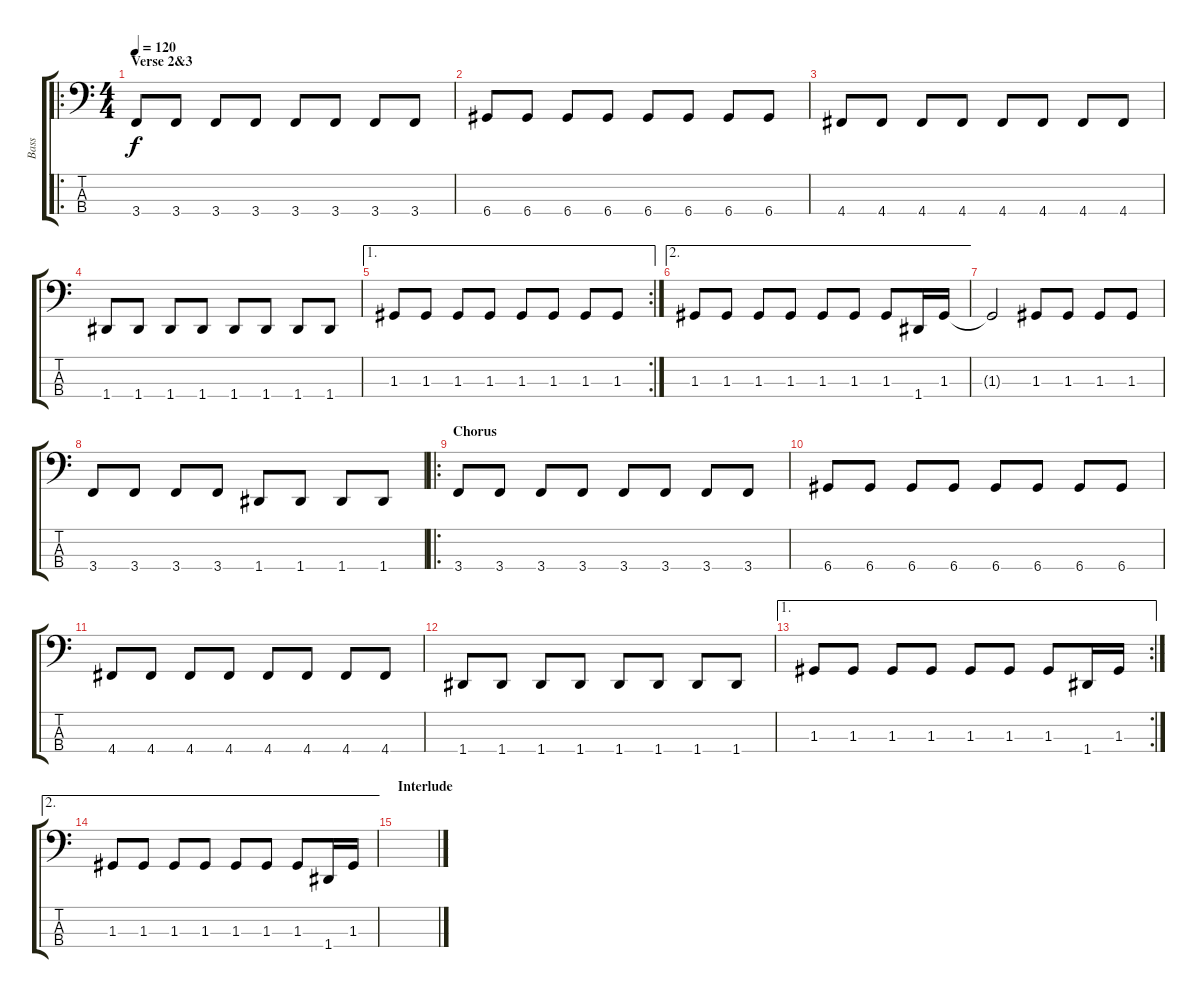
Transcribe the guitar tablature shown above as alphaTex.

\track ("Bass" "Bass") {instrument electricbasspick}
\staff {score tabs}
\tuning (F2 C2 G1 D1) {hide}
\ro
\ts (4 4)
\section ("" "Verse 2&3")
\tempo 120
\clef f4
\ks c
3.4.8{dy f} 3.4.8 3.4.8 3.4.8 3.4.8 3.4.8 3.4.8 3.4.8 |
6.4.8 6.4.8 6.4.8 6.4.8 6.4.8 6.4.8 6.4.8 6.4.8 |
4.4.8 4.4.8 4.4.8 4.4.8 4.4.8 4.4.8 4.4.8 4.4.8 |
1.4.8 1.4.8 1.4.8 1.4.8 1.4.8 1.4.8 1.4.8 1.4.8 |
\ae 1
\rc 2
1.3.8 1.3.8 1.3.8 1.3.8 1.3.8 1.3.8 1.3.8 1.3.8 |
\ae 2
1.3.8 1.3.8 1.3.8 1.3.8 1.3.8 1.3.8 1.3.8 1.4.16 1.3.16 |
1.3{t}.2 1.3.8 1.3.8 1.3.8 1.3.8 |
3.4.8 3.4.8 3.4.8 3.4.8 1.4.8 1.4.8 1.4.8 1.4.8 |
\ro
\section ("" "Chorus")
3.4.8 3.4.8 3.4.8 3.4.8 3.4.8 3.4.8 3.4.8 3.4.8 |
6.4.8 6.4.8 6.4.8 6.4.8 6.4.8 6.4.8 6.4.8 6.4.8 |
4.4.8 4.4.8 4.4.8 4.4.8 4.4.8 4.4.8 4.4.8 4.4.8 |
1.4.8 1.4.8 1.4.8 1.4.8 1.4.8 1.4.8 1.4.8 1.4.8 |
\ae 1
\rc 2
1.3.8 1.3.8 1.3.8 1.3.8 1.3.8 1.3.8 1.3.8 1.4.16 1.3.16 |
\ae 2
1.3.8 1.3.8 1.3.8 1.3.8 1.3.8 1.3.8 1.3.8 1.4.16 1.3.16 |
\section ("" "Interlude")
